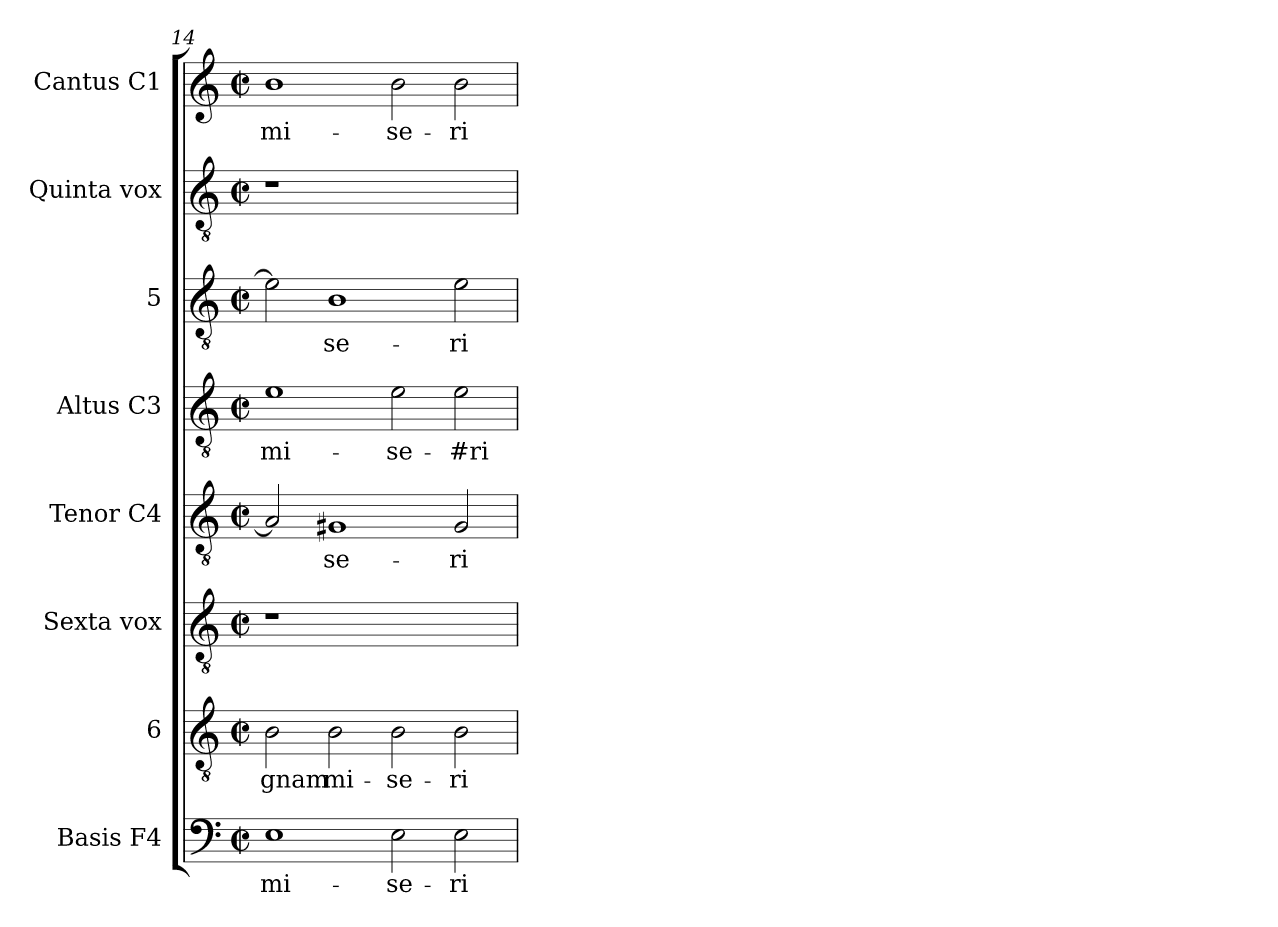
**kern	**text	**kern	**text	**kern	**kern	**text	**kern	**text	**kern	**text	**kern	**kern	**text
*part8	*part8	*part7	*part7	*part6	*part5	*part5	*part4	*part4	*part3	*part3	*part2	*part1	*part1
*staff8	*staff8	*staff7	*staff7	*staff6	*staff5	*staff5	*staff4	*staff4	*staff3	*staff3	*staff2	*staff1	*staff1
*I"Basis  F4	*	*I"6	*	*I"Sexta  vox	*I"Tenor  C4	*	*I"Altus  C3	*	*I"5	*	*I"Quinta  vox	*I"Cantus  C1	*
*I'B	*	*	*	*	*I'T	*	*I'A	*	*	*	*	*I'C	*
*clefF4	*	*clefGv2	*	*clefGv2	*clefGv2	*	*clefGv2	*	*clefGv2	*	*clefGv2	*clefG2	*
*k[]	*	*k[]	*	*k[]	*k[]	*	*k[]	*	*k[]	*	*k[]	*k[]	*
*C:	*	*C:	*	*C:	*C:	*	*C:	*	*C:	*	*C:	*C:	*
*M2/2	*	*M2/2	*	*M2/2	*M2/2	*	*M2/2	*	*M2/2	*	*M2/2	*M2/2	*
*met(c|)	*	*met(c|)	*	*met(c|)	*met(c|)	*	*met(c|)	*	*met(c|)	*	*met(c|)	*met(c|)	*
=14	=14	=14	=14	=14	=14	=14	=14	=14	=14	=14	=14	=14	=14
!	!LO:LY:b:cj	!	!LO:LY:b:cj	!	!	!LO:LY:b:cj	!	!LO:LY:b:cj	!	!LO:LY:b:cj	!	!	!LO:LY:b:cj
1E	mi-	2B\	-gnam	1r	2A/]	--	1e	mi-	2e\]	--	1r	1b	mi-
!	!	!	!LO:LY:b:cj	!	!	!LO:LY:b:cj	!	!	!	!LO:LY:b:cj	!	!	!
.	.	2B\	mi-	.	1G#X	-se-	.	.	1B	-se-	.	.	.
!	!LO:LY:b:cj	!	!LO:LY:b:cj	!	!	!	!	!LO:LY:b:cj	!	!	!	!	!LO:LY:b:cj
2E\	-se-	2B\	-se-	1ryy	.	.	2e\	-se-	.	.	1ryy	2b\	-se-
!	!LO:LY:b:cj	!	!LO:LY:b:cj	!	!	!LO:LY:b:cj	!	!LO:LY:b:cj	!	!LO:LY:b:cj	!	!	!LO:LY:b:cj
2E\	-ri-	2B\	-ri-	.	2G#/	-ri-	2e\	-#ri-	2e\	-ri-	.	2b\	-ri-
=	=	=	=	=	=	=	=	=	=	=	=	=	=
*-	*-	*-	*-	*-	*-	*-	*-	*-	*-	*-	*-	*-	*-
